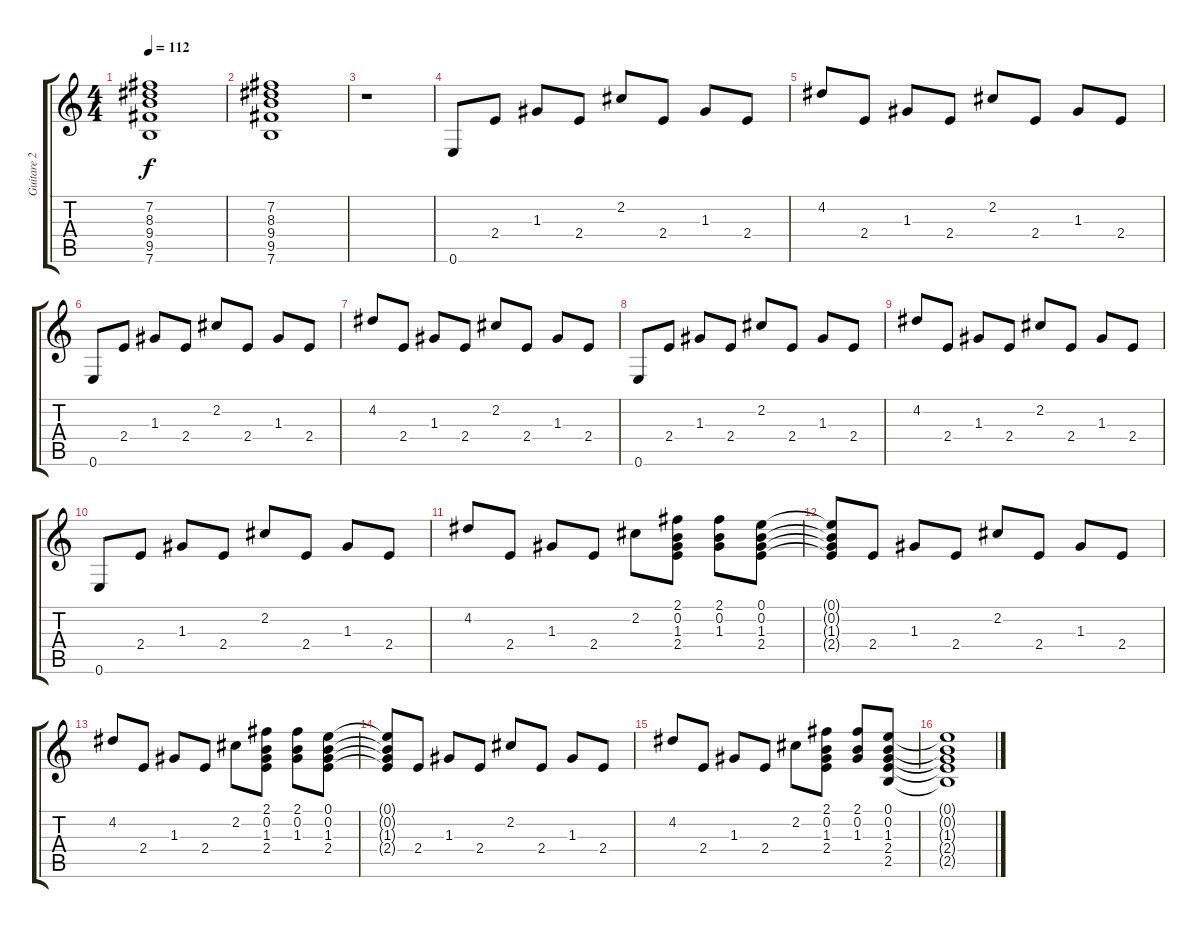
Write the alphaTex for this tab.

\track ("Guitare 2" "Guitare 2") {instrument electricguitarmuted}
\staff {score tabs}
\tuning (E4 B3 G3 D3 A2 E2) {hide}
\ts (4 4)
\tempo 112
\clef g2
\ks c
(7.2 8.3 9.4 9.5 7.6).1{dy f} |
(7.2 8.3 9.4 9.5 7.6).1 |
r.1 |
0.6.8 2.4.8 1.3.8 2.4.8 2.2.8 2.4.8 1.3.8 2.4.8 |
4.2.8 2.4.8 1.3.8 2.4.8 2.2.8 2.4.8 1.3.8 2.4.8 |
0.6.8 2.4.8 1.3.8 2.4.8 2.2.8 2.4.8 1.3.8 2.4.8 |
4.2.8 2.4.8 1.3.8 2.4.8 2.2.8 2.4.8 1.3.8 2.4.8 |
0.6.8 2.4.8 1.3.8 2.4.8 2.2.8 2.4.8 1.3.8 2.4.8 |
4.2.8 2.4.8 1.3.8 2.4.8 2.2.8 2.4.8 1.3.8 2.4.8 |
0.6.8 2.4.8 1.3.8 2.4.8 2.2.8 2.4.8 1.3.8 2.4.8 |
4.2.8 2.4.8 1.3.8 2.4.8 2.2.8 (2.1 0.2 1.3 2.4).8 (2.1 0.2 1.3).8 (0.1 0.2 1.3 2.4).8 |
(0.1{t} 0.2{t} 1.3{t} 2.4{t}).8 2.4.8 1.3.8 2.4.8 2.2.8 2.4.8 1.3.8 2.4.8 |
4.2.8 2.4.8 1.3.8 2.4.8 2.2.8 (2.1 0.2 1.3 2.4).8 (2.1 0.2 1.3).8 (0.1 0.2 1.3 2.4).8 |
(0.1{t} 0.2{t} 1.3{t} 2.4{t}).8 2.4.8 1.3.8 2.4.8 2.2.8 2.4.8 1.3.8 2.4.8 |
4.2.8 2.4.8 1.3.8 2.4.8 2.2.8 (2.1 0.2 1.3 2.4).8 (2.1 0.2 1.3).8 (0.1 0.2 1.3 2.4 2.5).8 |
(0.1{t} 0.2{t} 1.3{t} 2.4{t} 2.5{t}).1
